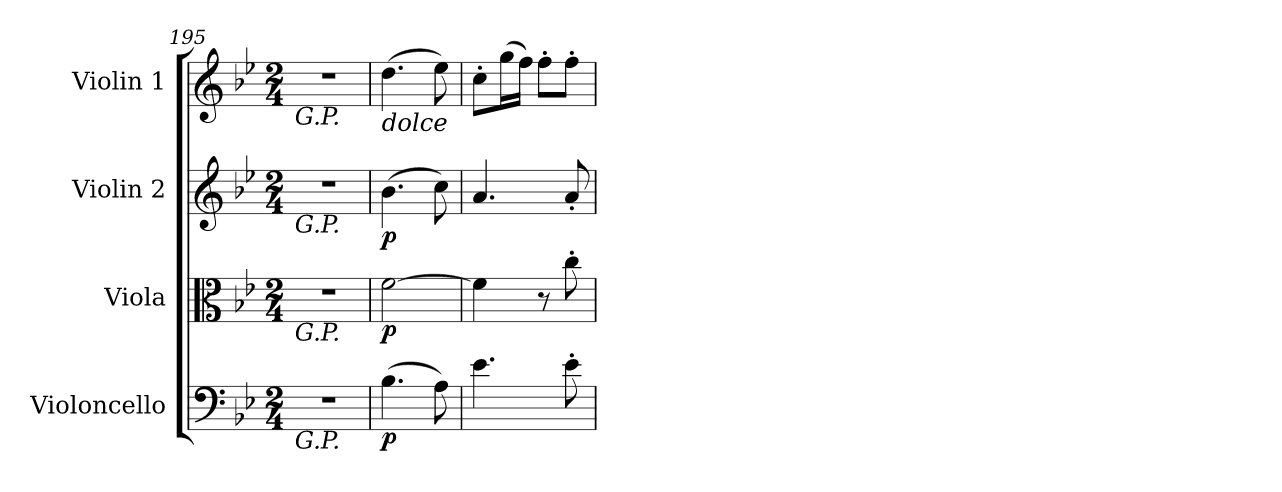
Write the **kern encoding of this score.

**kern	**dynam	**kern	**dynam	**kern	**dynam	**kern
*part4	*part4	*part3	*part3	*part2	*part2	*part1
*staff4	*staff4	*staff3	*staff3	*staff2	*staff2	*staff1
*I"Violoncello	*	*I"Viola	*	*I"Violin 2	*	*I"Violin 1
*I'Vc	*	*I'Vla	*	*I'Vln	*	*I'Vln
*clefF4	*	*clefC3	*	*clefG2	*	*clefG2
*k[b-e-]	*	*k[b-e-]	*	*k[b-e-]	*	*k[b-e-]
*M2/4	*	*M2/4	*	*M2/4	*	*M2/4
=195	=195	=195	=195	=195	=195	=195
!	!	!	!	!	!	!LO:TX:b:i:t=G.P.
!	!	!	!	!LO:TX:b:i:t=G.P.	!	!
!	!	!LO:TX:b:i:t=G.P.	!	!	!	!
!LO:TX:b:i:t=G.P.	!	!	!	!	!	!
2r	.	2r	.	2r	.	2r
=196	=196	=196	=196	=196	=196	=196
!	!	!	!	!	!	!LO:TX:b:i:t=dolce
!	!LO:DY:b	!	!LO:DY:b	!	!LO:DY:b	!
(4.B-\	p	[2f\	p	(4.b-\	p	(4.dd\
8A\)	.	.	.	8cc\)	.	8ee-\)
=197	=197	=197	=197	=197	=197	=197
4.e-\	.	4f\]	.	4.a/	.	8cc'\L
.	.	.	.	.	.	(16gg\L
.	.	.	.	.	.	16ff\JJ)
.	.	8r	.	.	.	8ff'\L
8e-'\	.	8cc'\	.	8a'/	.	8ff'\J
=	=	=	=	=	=	=
*-	*-	*-	*-	*-	*-	*-
